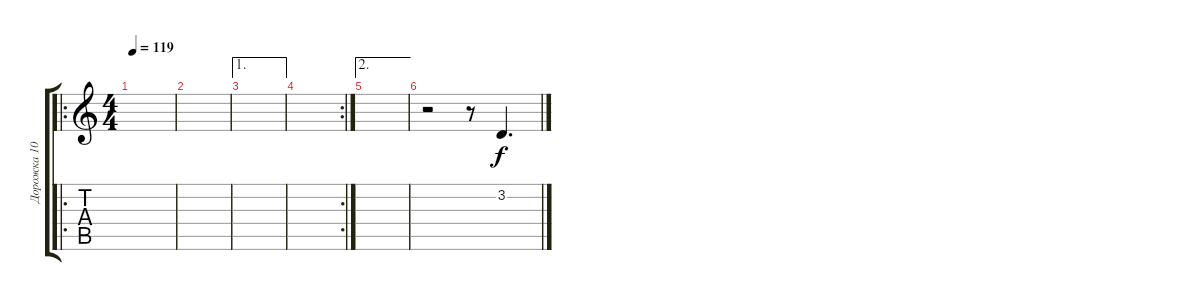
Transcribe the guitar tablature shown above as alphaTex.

\track ("Дорожка 10" "Дорожка 10") {instrument reversecymbal}
\staff {score tabs}
\tuning (E4 B3 G3 D3 A2 E2) {hide}
\ro
\ts (4 4)
\tempo 119
\clef g2
\ks c
|
|
\ae 1
|
\rc 2
|
\ae 2
|
r.2 r.8 3.2.4{d}
